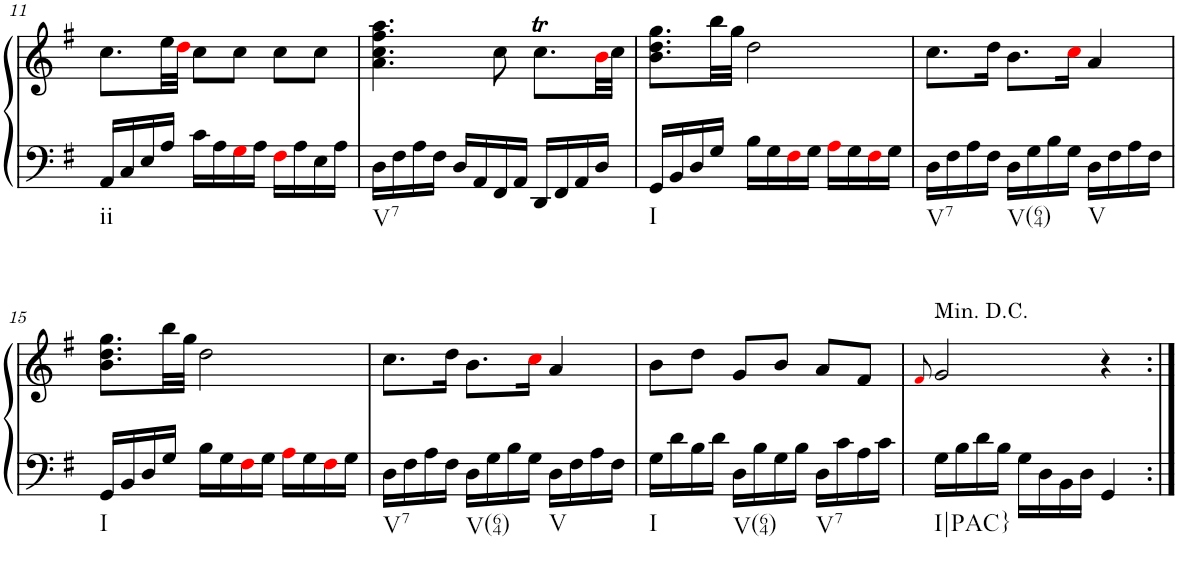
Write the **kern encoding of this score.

**kern	**kern
*part1	*part1
*staff2	*staff1
*I"Piano	*
*I'Pno.	*
!!LO:PB:g=z
*clefF4	*clefG2
*k[f#]	*k[f#]
*M3/4	*M3/4
=11	=11
!LO:TX:b:t=ii	!
16AA/LL	8.cc\L
16C/	.
16E/	.
16A/JJ	32ee\LL
.	32ddi\JJJ
16c\LL	8cc\L
16A\	.
16Gi\	8cc\J
16A\JJ	.
16F#i\LL	8cc\L
16A\	.
16E\	8cc\J
16A\JJ	.
=12	=12
!LO:TX:b:t=V7	!
16D\LL	4.a\ 4.cc\ 4.ff#\ 4.aa\
16F#\	.
16A\	.
16F#\JJ	.
16D/LL	.
16AA/	.
16FF#/	8cc\
16AA/JJ	.
16DD/LL	8.ccT\L
16FF#/	.
16AA/	.
16D/JJ	32bi\LL
.	32cc\JJJ
=13	=13
!LO:TX:b:t=I	!
16GG/LL	8.b\ 8.dd\ 8.gg\L
16BB/	.
16D/	.
16G/JJ	32bb\LL
.	32gg\JJJ
16B\LL	2dd\
16G\	.
16F#i\	.
16G\JJ	.
16Ai\LL	.
16G\	.
16F#i\	.
16G\JJ	.
=14	=14
!LO:TX:b:t=V7	!
16D\LL	8.cc\L
16F#\	.
16A\	.
16F#\JJ	16dd\Jk
!LO:TX:b:t=V(64)	!
16D\LL	8.b\L
16G\	.
16B\	.
16G\JJ	16cci\Jk
!LO:TX:b:t=V	!
16D\LL	4a/
16F#\	.
16A\	.
16F#\JJ	.
!!LO:LB:g=z
=15	=15
!LO:TX:b:t=I	!
16GG/LL	8.b\ 8.dd\ 8.gg\L
16BB/	.
16D/	.
16G/JJ	32bb\LL
.	32gg\JJJ
16B\LL	2dd\
16G\	.
16F#i\	.
16G\JJ	.
16Ai\LL	.
16G\	.
16F#i\	.
16G\JJ	.
=16	=16
!LO:TX:b:t=V7	!
16D\LL	8.cc\L
16F#\	.
16A\	.
16F#\JJ	16dd\Jk
!LO:TX:b:t=V(64)	!
16D\LL	8.b\L
16G\	.
16B\	.
16G\JJ	16cci\Jk
!LO:TX:b:t=V	!
16D\LL	4a/
16F#\	.
16A\	.
16F#\JJ	.
=17	=17
!LO:TX:b:t=I	!
16G\LL	8b\L
16d\	.
16B\	8dd\J
16d\JJ	.
!LO:TX:b:t=V(64)	!
16D\LL	8g/L
16B\	.
16G\	8b/J
16B\JJ	.
!LO:TX:b:t=V7	!
16D\LL	8a/L
16c\	.
16A\	8f#/J
16c\JJ	.
=18	=18
.	8qf#i/
!	!LO:TX:a:t=Min. D.C.
!LO:TX:b:t=I|PAC}	!
16G\LL	2g/
16B\	.
16d\	.
16B\JJ	.
16G\LL	.
16D\	.
16BB\	.
16D\JJ	.
4GG/	4r
=:|!	=:|!
*-	*-
